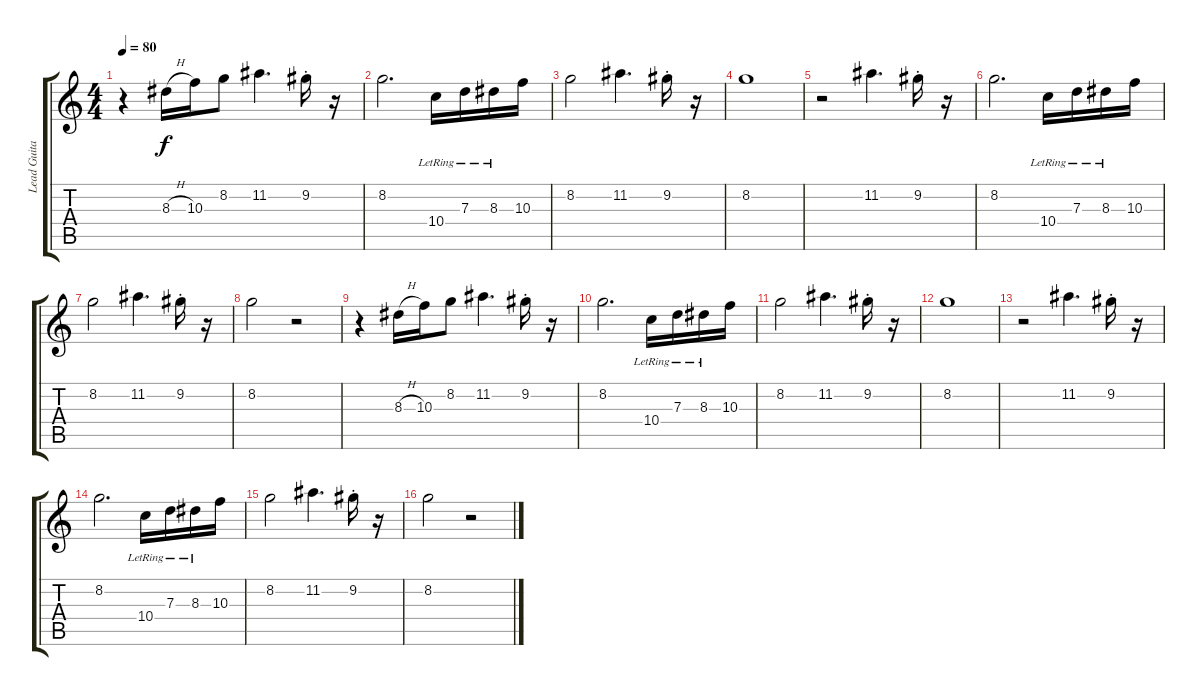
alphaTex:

\track ("Lead Guitar" "Lead Guita") {instrument electricguitarjazz}
\staff {score tabs}
\tuning (E4 B3 G3 D3 A2 E2) {hide}
\ts (4 4)
\tempo 80
\clef g2
\ks c
r.4{dy f} 8.3{h}.16 10.3.16 8.2.8 11.2.4{d} 9.2{st}.16 r.16 |
8.2.2{d} 10.4{lr}.16 7.3{lr}.16 8.3{lr}.16 10.3.16 |
8.2.2 11.2.4{d} 9.2{st}.16 r.16 |
8.2.1 |
r.2 11.2.4{d} 9.2{st}.16 r.16 |
8.2.2{d} 10.4{lr}.16 7.3{lr}.16 8.3{lr}.16 10.3.16 |
8.2.2 11.2.4{d} 9.2{st}.16 r.16 |
8.2.2 r.2 |
r.4 8.3{h}.16 10.3.16 8.2.8 11.2.4{d} 9.2{st}.16 r.16 |
8.2.2{d} 10.4{lr}.16 7.3{lr}.16 8.3{lr}.16 10.3.16 |
8.2.2 11.2.4{d} 9.2{st}.16 r.16 |
8.2.1 |
r.2 11.2.4{d} 9.2{st}.16 r.16 |
8.2.2{d} 10.4{lr}.16 7.3{lr}.16 8.3{lr}.16 10.3.16 |
8.2.2 11.2.4{d} 9.2{st}.16 r.16 |
8.2.2 r.2
